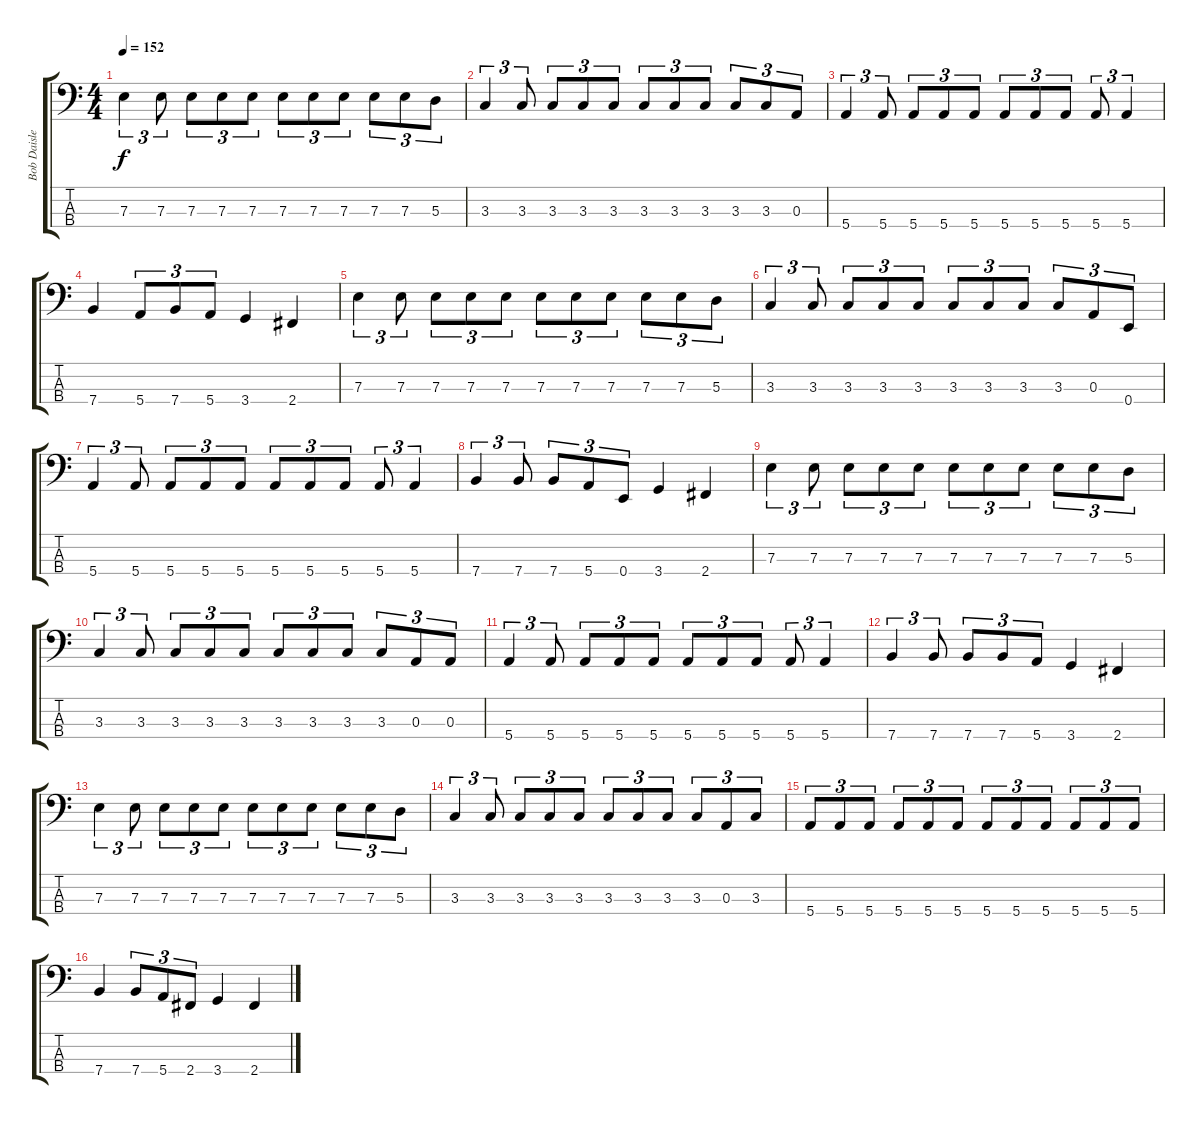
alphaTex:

\track ("Bob Daisley" "Bob Daisle") {instrument electricbassfinger}
\staff {score tabs}
\tuning (G2 D2 A1 E1) {hide}
\ts (4 4)
\tempo 152
\clef f4
\ks c
7.3.4{tu (3 2) dy f} 7.3.8{tu (3 2)} 7.3.8{tu (3 2)} 7.3.8{tu (3 2)} 7.3.8{tu (3 2)} 7.3.8{tu (3 2)} 7.3.8{tu (3 2)} 7.3.8{tu (3 2)} 7.3.8{tu (3 2)} 7.3.8{tu (3 2)} 5.3.8{tu (3 2)} |
3.3.4{tu (3 2)} 3.3.8{tu (3 2)} 3.3.8{tu (3 2)} 3.3.8{tu (3 2)} 3.3.8{tu (3 2)} 3.3.8{tu (3 2)} 3.3.8{tu (3 2)} 3.3.8{tu (3 2)} 3.3.8{tu (3 2)} 3.3.8{tu (3 2)} 0.3.8{tu (3 2)} |
5.4.4{tu (3 2)} 5.4.8{tu (3 2)} 5.4.8{tu (3 2)} 5.4.8{tu (3 2)} 5.4.8{tu (3 2)} 5.4.8{tu (3 2)} 5.4.8{tu (3 2)} 5.4.8{tu (3 2)} 5.4.8{tu (3 2)} 5.4.4{tu (3 2)} |
7.4.4 5.4.8{tu (3 2)} 7.4.8{tu (3 2)} 5.4.8{tu (3 2)} 3.4.4 2.4.4 |
7.3.4{tu (3 2)} 7.3.8{tu (3 2)} 7.3.8{tu (3 2)} 7.3.8{tu (3 2)} 7.3.8{tu (3 2)} 7.3.8{tu (3 2)} 7.3.8{tu (3 2)} 7.3.8{tu (3 2)} 7.3.8{tu (3 2)} 7.3.8{tu (3 2)} 5.3.8{tu (3 2)} |
3.3.4{tu (3 2)} 3.3.8{tu (3 2)} 3.3.8{tu (3 2)} 3.3.8{tu (3 2)} 3.3.8{tu (3 2)} 3.3.8{tu (3 2)} 3.3.8{tu (3 2)} 3.3.8{tu (3 2)} 3.3.8{tu (3 2)} 0.3.8{tu (3 2)} 0.4.8{tu (3 2)} |
5.4.4{tu (3 2)} 5.4.8{tu (3 2)} 5.4.8{tu (3 2)} 5.4.8{tu (3 2)} 5.4.8{tu (3 2)} 5.4.8{tu (3 2)} 5.4.8{tu (3 2)} 5.4.8{tu (3 2)} 5.4.8{tu (3 2)} 5.4.4{tu (3 2)} |
7.4.4{tu (3 2)} 7.4.8{tu (3 2)} 7.4.8{tu (3 2)} 5.4.8{tu (3 2)} 0.4.8{tu (3 2)} 3.4.4 2.4.4 |
7.3.4{tu (3 2)} 7.3.8{tu (3 2)} 7.3.8{tu (3 2)} 7.3.8{tu (3 2)} 7.3.8{tu (3 2)} 7.3.8{tu (3 2)} 7.3.8{tu (3 2)} 7.3.8{tu (3 2)} 7.3.8{tu (3 2)} 7.3.8{tu (3 2)} 5.3.8{tu (3 2)} |
3.3.4{tu (3 2)} 3.3.8{tu (3 2)} 3.3.8{tu (3 2)} 3.3.8{tu (3 2)} 3.3.8{tu (3 2)} 3.3.8{tu (3 2)} 3.3.8{tu (3 2)} 3.3.8{tu (3 2)} 3.3.8{tu (3 2)} 0.3.8{tu (3 2)} 0.3.8{tu (3 2)} |
5.4.4{tu (3 2)} 5.4.8{tu (3 2)} 5.4.8{tu (3 2)} 5.4.8{tu (3 2)} 5.4.8{tu (3 2)} 5.4.8{tu (3 2)} 5.4.8{tu (3 2)} 5.4.8{tu (3 2)} 5.4.8{tu (3 2)} 5.4.4{tu (3 2)} |
7.4.4{tu (3 2)} 7.4.8{tu (3 2)} 7.4.8{tu (3 2)} 7.4.8{tu (3 2)} 5.4.8{tu (3 2)} 3.4.4 2.4.4 |
7.3.4{tu (3 2)} 7.3.8{tu (3 2)} 7.3.8{tu (3 2)} 7.3.8{tu (3 2)} 7.3.8{tu (3 2)} 7.3.8{tu (3 2)} 7.3.8{tu (3 2)} 7.3.8{tu (3 2)} 7.3.8{tu (3 2)} 7.3.8{tu (3 2)} 5.3.8{tu (3 2)} |
3.3.4{tu (3 2)} 3.3.8{tu (3 2)} 3.3.8{tu (3 2)} 3.3.8{tu (3 2)} 3.3.8{tu (3 2)} 3.3.8{tu (3 2)} 3.3.8{tu (3 2)} 3.3.8{tu (3 2)} 3.3.8{tu (3 2)} 0.3.8{tu (3 2)} 3.3.8{tu (3 2)} |
5.4.8{tu (3 2)} 5.4.8{tu (3 2)} 5.4.8{tu (3 2)} 5.4.8{tu (3 2)} 5.4.8{tu (3 2)} 5.4.8{tu (3 2)} 5.4.8{tu (3 2)} 5.4.8{tu (3 2)} 5.4.8{tu (3 2)} 5.4.8{tu (3 2)} 5.4.8{tu (3 2)} 5.4.8{tu (3 2)} |
7.4.4 7.4.8{tu (3 2)} 5.4.8{tu (3 2)} 2.4.8{tu (3 2)} 3.4.4 2.4.4
